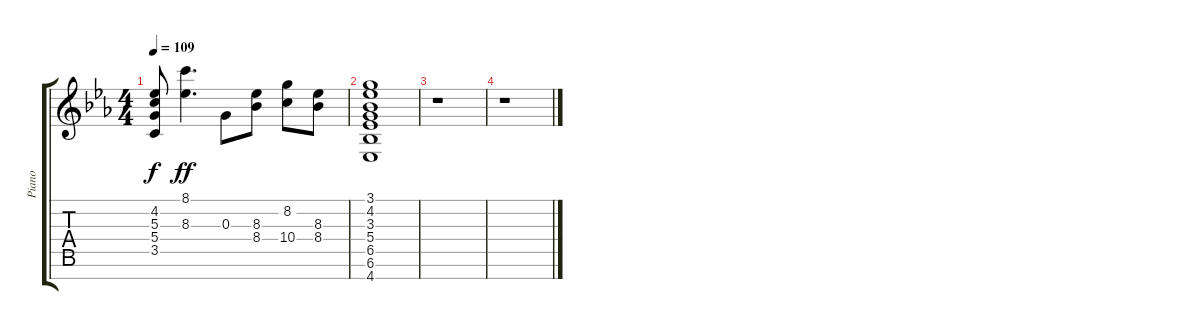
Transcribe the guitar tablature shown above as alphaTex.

\track ("Piano" "Piano") {instrument electricguitarjazz}
\staff {score tabs}
\tuning (E4 B3 G3 D3 A2 E2 B1) {hide}
\ts (4 4)
\tempo 109
\clef g2
\ks eb
(4.2{t} 5.3{t} 5.4{t} 3.5{t}).8{dy f} (8.1 8.3).4{d dy ff} 0.3.8 (8.3 8.4).8 (8.2 10.4).8 (8.3 8.4).8 |
(3.1 4.2 3.3 5.4 6.5 6.6 4.7).1 |
r.1 |
r.1
